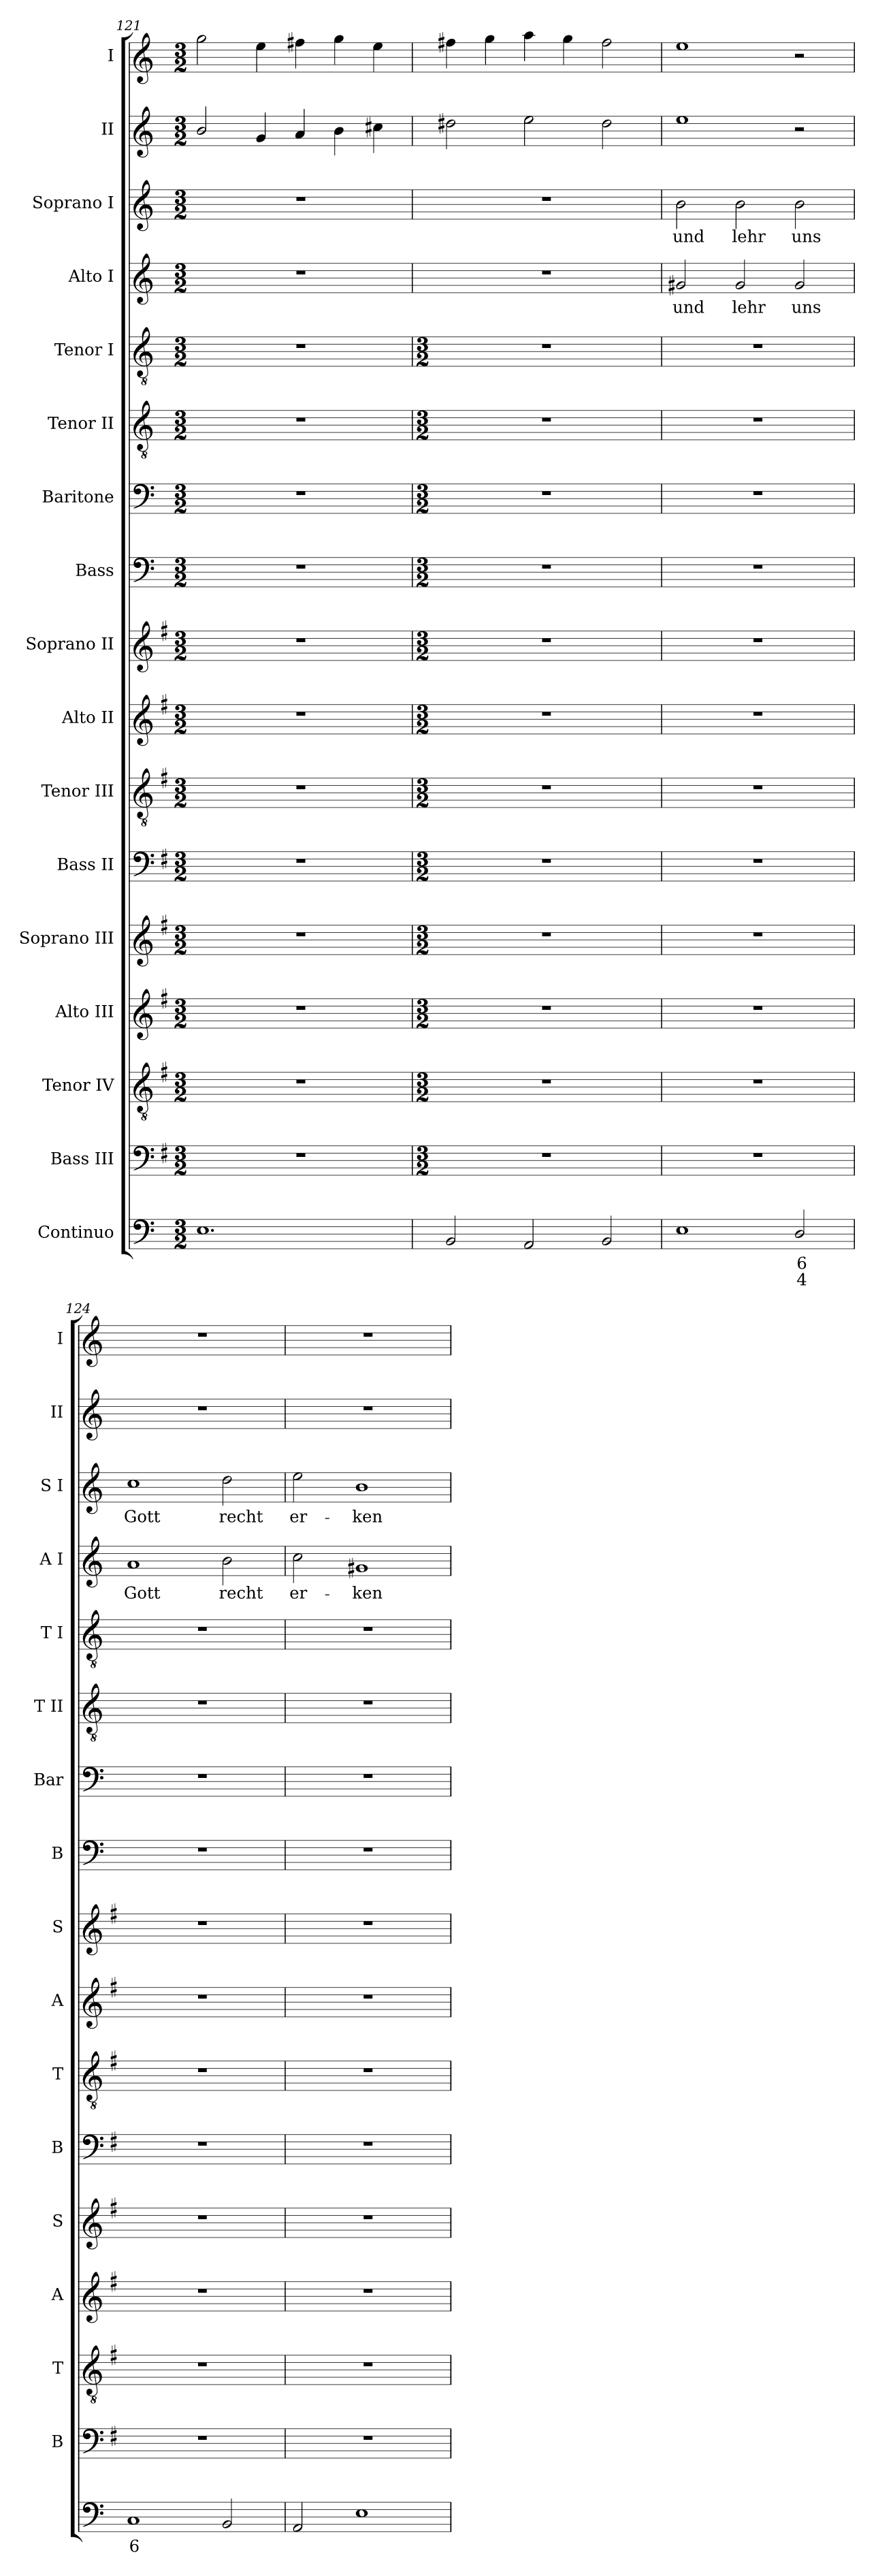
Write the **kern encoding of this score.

**kern	**text	**text	**kern	**kern	**kern	**kern	**kern	**kern	**kern	**kern	**kern	**kern	**kern	**kern	**kern	**text	**kern	**text	**kern	**kern
*part17	*part17	*part17	*part16	*part15	*part14	*part13	*part12	*part11	*part10	*part9	*part8	*part7	*part6	*part5	*part4	*part4	*part3	*part3	*part2	*part1
*staff17	*staff17	*staff17	*staff16	*staff15	*staff14	*staff13	*staff12	*staff11	*staff10	*staff9	*staff8	*staff7	*staff6	*staff5	*staff4	*staff4	*staff3	*staff3	*staff2	*staff1
*I"Continuo	*	*	*I"Bass III	*I"Tenor IV	*I"Alto III	*I"Soprano III	*I"Bass II	*I"Tenor III	*I"Alto II	*I"Soprano II	*I"Bass	*I"Baritone	*I"Tenor II	*I"Tenor I	*I"Alto I	*	*I"Soprano I	*	*I"II	*I"I
*	*	*	*I'B	*I'T	*I'A	*I'S	*I'B	*I'T	*I'A	*I'S	*I'B	*I'Bar	*I'T II	*I'T I	*I'A I	*	*I'S I	*	*I'II	*I'I
*clefF4	*	*	*clefF4	*clefGv2	*clefG2	*clefG2	*clefF4	*clefGv2	*clefG2	*clefG2	*clefF4	*clefF4	*clefGv2	*clefGv2	*clefG2	*	*clefG2	*	*clefG2	*clefG2
*	*	*	*ITrd4c7	*ITrd4c7	*ITrd4c7	*ITrd4c7	*ITrd4c7	*ITrd4c7	*ITrd4c7	*ITrd4c7	*	*	*	*	*	*	*	*	*	*
*k[]	*	*	*k[]	*k[]	*k[]	*k[]	*k[]	*k[]	*k[]	*k[]	*k[]	*k[]	*k[]	*k[]	*k[]	*	*k[]	*	*k[]	*k[]
*C:	*	*	*C:	*C:	*C:	*C:	*C:	*C:	*C:	*C:	*C:	*C:	*C:	*C:	*C:	*	*C:	*	*C:	*C:
*M3/2	*	*	*M3/2	*M3/2	*M3/2	*M3/2	*M3/2	*M3/2	*M3/2	*M3/2	*M3/2	*M3/2	*M3/2	*M3/2	*M3/2	*	*M3/2	*	*M3/2	*M3/2
=121	=121	=121	=121	=121	=121	=121	=121	=121	=121	=121	=121	=121	=121	=121	=121	=121	=121	=121	=121	=121
!	!	!	!	!	!	!	!	!	!	!	!	!	!	!	!LO:N:vis=1	!	!LO:N:vis=1	!	!	!
1.E	.	.	1.r	1.r	1.r	1.r	1.r	1.r	1.r	1.r	1.r	1.r	1.r	1.r	1.r	.	1.r	.	2b/	2gg
.	.	.	.	.	.	.	.	.	.	.	.	.	.	.	.	.	.	.	4g	4ee
.	.	.	.	.	.	.	.	.	.	.	.	.	.	.	.	.	.	.	4a	4ff#X
.	.	.	.	.	.	.	.	.	.	.	.	.	.	.	.	.	.	.	4b	4gg
.	.	.	.	.	.	.	.	.	.	.	.	.	.	.	.	.	.	.	4cc#X	4ee
!!LO:LB:g=z
=122	=122	=122	=122	=122	=122	=122	=122	=122	=122	=122	=122	=122	=122	=122	=122	=122	=122	=122	=122	=122
*	*	*	*M3/2	*M3/2	*M3/2	*M3/2	*M3/2	*M3/2	*M3/2	*M3/2	*M3/2	*M3/2	*M3/2	*M3/2	*	*	*	*	*	*
!	!	!	!	!	!	!	!	!	!	!	!	!	!	!	!LO:N:vis=1	!	!LO:N:vis=1	!	!	!
2BB	.	.	1.r	1.r	1.r	1.r	1.r	1.r	1.r	1.r	1.r	1.r	1.r	1.r	1.r	.	1.r	.	2dd#X	4ff#X
.	.	.	.	.	.	.	.	.	.	.	.	.	.	.	.	.	.	.	.	4gg
2AA	.	.	.	.	.	.	.	.	.	.	.	.	.	.	.	.	.	.	2ee	4aa
.	.	.	.	.	.	.	.	.	.	.	.	.	.	.	.	.	.	.	.	4gg
2BB	.	.	.	.	.	.	.	.	.	.	.	.	.	.	.	.	.	.	2dd#	2ff#
=123	=123	=123	=123	=123	=123	=123	=123	=123	=123	=123	=123	=123	=123	=123	=123	=123	=123	=123	=123	=123
!	!	!	!	!	!	!	!	!	!	!	!	!	!	!	!	!LO:LY:b	!	!LO:LY:b	!	!
1E	.	.	1.r	1.r	1.r	1.r	1.r	1.r	1.r	1.r	1.r	1.r	1.r	1.r	2g#X	und	2b	und	1ee	1ee
!	!	!	!	!	!	!	!	!	!	!	!	!	!	!	!	!LO:LY:b	!	!LO:LY:b	!	!
.	.	.	.	.	.	.	.	.	.	.	.	.	.	.	2g#	lehr	2b	lehr	.	.
!	!LO:LY:b	!LO:LY:b	!	!	!	!	!	!	!	!	!	!	!	!	!	!LO:LY:b	!	!LO:LY:b	!	!
2D/	6	4	.	.	.	.	.	.	.	.	.	.	.	.	2g#	uns	2b	uns	2r	2r
=124	=124	=124	=124	=124	=124	=124	=124	=124	=124	=124	=124	=124	=124	=124	=124	=124	=124	=124	=124	=124
!	!LO:LY:b	!	!	!	!	!	!	!	!	!	!	!	!	!	!	!LO:LY:b	!	!LO:LY:b	!LO:N:vis=1	!LO:N:vis=1
1C	6	.	1.r	1.r	1.r	1.r	1.r	1.r	1.r	1.r	1.r	1.r	1.r	1.r	1a	Gott	1cc	Gott	1.r	1.r
!	!	!	!	!	!	!	!	!	!	!	!	!	!	!	!	!LO:LY:b	!	!LO:LY:b	!	!
2BB	.	.	.	.	.	.	.	.	.	.	.	.	.	.	2b	recht	2dd	recht	.	.
=125	=125	=125	=125	=125	=125	=125	=125	=125	=125	=125	=125	=125	=125	=125	=125	=125	=125	=125	=125	=125
!	!	!	!	!	!	!	!	!	!	!	!	!	!	!	!	!LO:LY:b	!	!LO:LY:b	!LO:N:vis=1	!LO:N:vis=1
2AA	.	.	1.r	1.r	1.r	1.r	1.r	1.r	1.r	1.r	1.r	1.r	1.r	1.r	2cc	er-	2ee	er-	1.r	1.r
!	!	!	!	!	!	!	!	!	!	!	!	!	!	!	!	!LO:LY:b	!	!LO:LY:b	!	!
1E	.	.	.	.	.	.	.	.	.	.	.	.	.	.	1g#X	-ken-	1b	-ken-	.	.
=	=	=	=	=	=	=	=	=	=	=	=	=	=	=	=	=	=	=	=	=
*-	*-	*-	*-	*-	*-	*-	*-	*-	*-	*-	*-	*-	*-	*-	*-	*-	*-	*-	*-	*-
